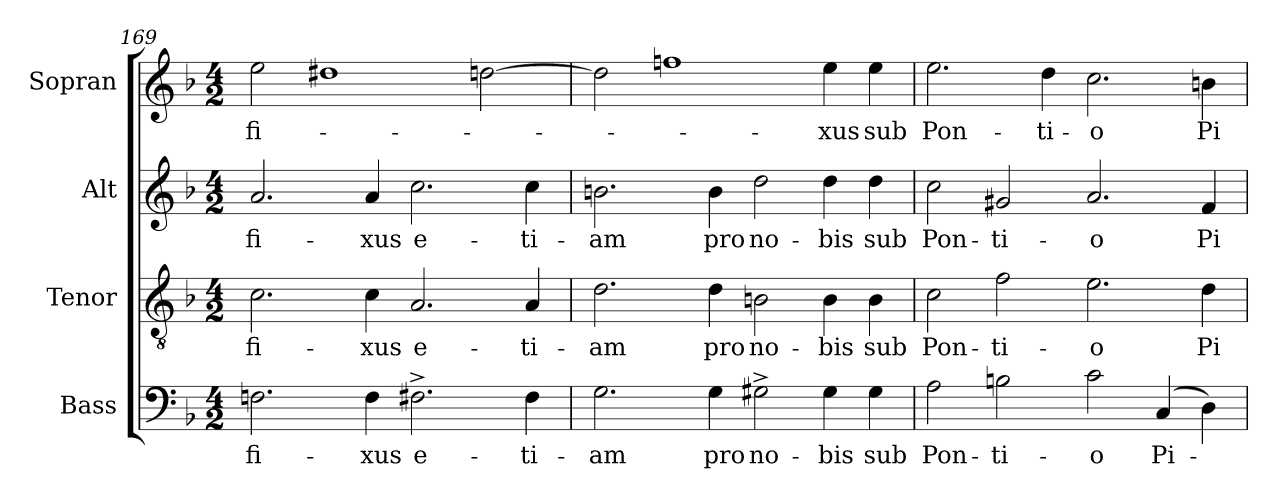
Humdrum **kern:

**kern	**text	**kern	**text	**kern	**text	**kern	**text
*part4	*part4	*part3	*part3	*part2	*part2	*part1	*part1
*staff4	*staff4	*staff3	*staff3	*staff2	*staff2	*staff1	*staff1
*I"Bass	*	*I"Tenor	*	*I"Alt	*	*I"Sopran	*
*I'B.	*	*I'T.	*	*I'A.	*	*I'S.	*
!!LO:PB:g=z
*clefF4	*	*clefGv2	*	*clefG2	*	*clefG2	*
*k[b-]	*	*k[b-]	*	*k[b-]	*	*k[b-]	*
*F:	*	*F:	*	*F:	*	*F:	*
*M4/2	*	*M4/2	*	*M4/2	*	*M4/2	*
=169	=169	=169	=169	=169	=169	=169	=169
!	!LO:LY:b	!	!LO:LY:b	!	!LO:LY:b	!	!LO:LY:b
2.Fn\	-fi-	2.c\	-fi-	2.a/	-fi-	2ee\	-fi-
.	.	.	.	.	.	1dd#X	.
!	!LO:LY:b	!	!LO:LY:b	!	!LO:LY:b	!	!
4F\	-xus	4c\	-xus	4a/	-xus	.	.
!	!LO:LY:b	!	!LO:LY:b	!	!LO:LY:b	!	!
2.F#X^>\	e-	2.A/	e-	2.cc\	e-	.	.
.	.	.	.	.	.	[2ddn\	.
!	!LO:LY:b	!	!LO:LY:b	!	!LO:LY:b	!	!
4F#\	-ti-	4A/	-ti-	4cc\	-ti-	.	.
=170	=170	=170	=170	=170	=170	=170	=170
!	!LO:LY:b	!	!LO:LY:b	!	!LO:LY:b	!	!
2.G\	-am	2.d\	-am	2.bn\	-am	2dd\]	.
.	.	.	.	.	.	1ffn	.
!	!LO:LY:b	!	!LO:LY:b	!	!LO:LY:b	!	!
4G\	pro	4d\	pro	4b\	pro	.	.
!	!LO:LY:b	!	!LO:LY:b	!	!LO:LY:b	!	!
2G#X^>\	no-	2Bn\	no-	2dd\	no-	.	.
!	!LO:LY:b	!	!LO:LY:b	!	!LO:LY:b	!	!LO:LY:b
4G#\	-bis	4B\	-bis	4dd\	-bis	4ee\	-xus
!	!LO:LY:b	!	!LO:LY:b	!	!LO:LY:b	!	!LO:LY:b
4G#\	sub	4B\	sub	4dd\	sub	4ee\	sub
=171	=171	=171	=171	=171	=171	=171	=171
!	!LO:LY:b	!	!LO:LY:b	!	!LO:LY:b	!	!LO:LY:b
2A\	Pon-	2c\	Pon-	2cc\	Pon-	2.ee\	Pon-
!	!LO:LY:b	!	!LO:LY:b	!	!LO:LY:b	!	!
2Bn\	-ti-	2f\	-ti-	2g#X/	-ti-	.	.
!	!	!	!	!	!	!	!LO:LY:b
.	.	.	.	.	.	4dd\	-ti-
!	!LO:LY:b	!	!LO:LY:b	!	!LO:LY:b	!	!LO:LY:b
2c\	-o	2.e\	-o	2.a/	-o	2.cc\	-o
!	!LO:LY:b	!	!	!	!	!	!
(4C/	Pi-	.	.	.	.	.	.
!	!	!	!LO:LY:b	!	!LO:LY:b	!	!LO:LY:b
4D\)	.	4d\	Pi-	4f/	Pi-	4bn\	Pi-
=	=	=	=	=	=	=	=
*-	*-	*-	*-	*-	*-	*-	*-
